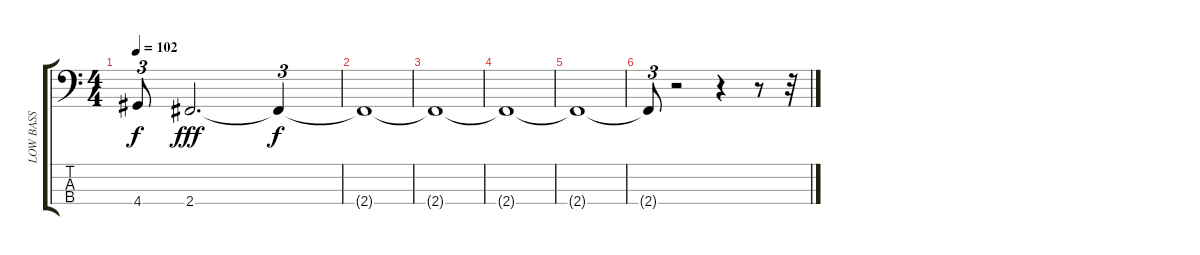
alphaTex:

\track ("LOW BASS" "LOW BASS") {instrument electricbassfinger}
\staff {score tabs}
\tuning (G2 D2 A1 E1) {hide}
\ts (4 4)
\tempo 102
\clef f4
\ks c
4.4{t}.8{tu (3 2) dy f} 2.4.2{d dy fff} 2.4{t}.4{tu (3 2) dy f} |
2.4{t}.1 |
2.4{t}.1 |
2.4{t}.1 |
2.4{t}.1 |
2.4{t}.8{tu (3 2)} r.2 r.4 r.8 r.32
